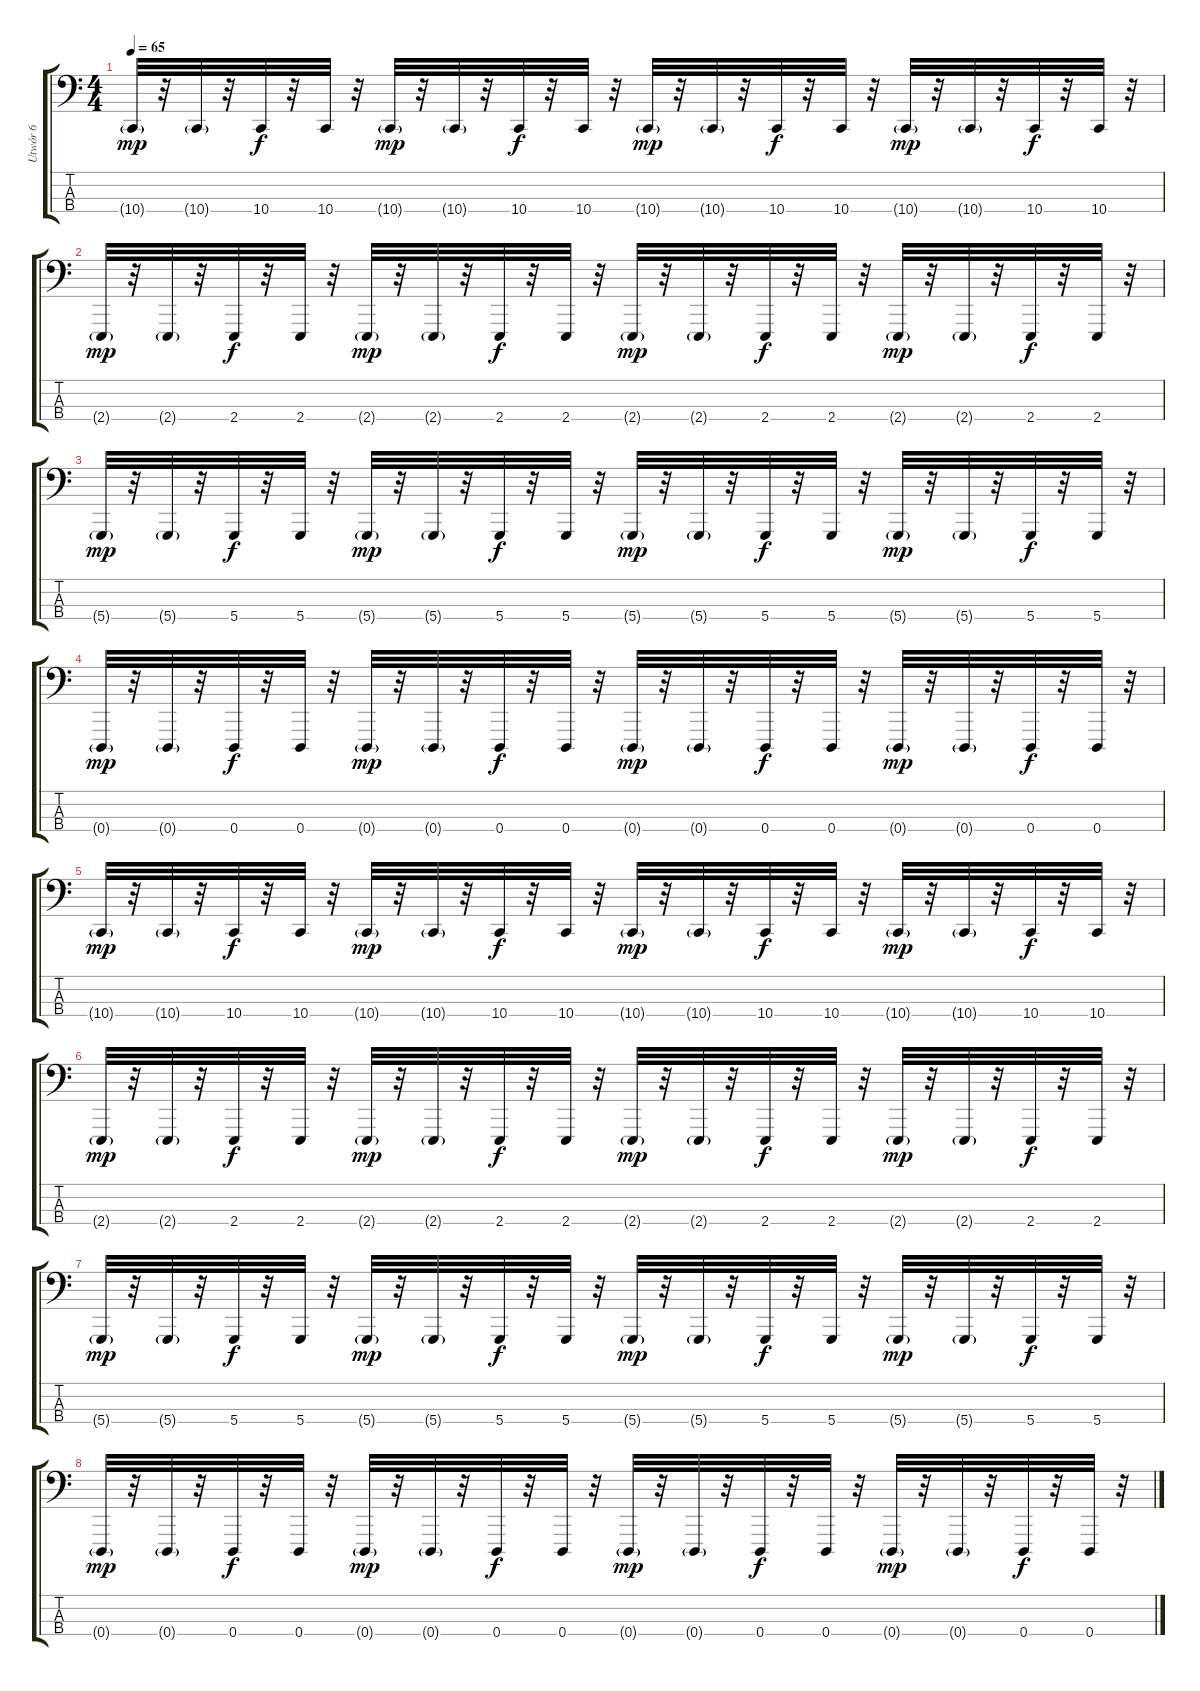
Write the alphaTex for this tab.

\track ("Utwór 6" "Utwór 6") {instrument synthbrass2}
\staff {score tabs}
\tuning (G2 D2 A1 D1) {hide}
\ts (4 4)
\tempo 65
\clef f4
\ks c
10.4{g}.32{dy mp volume 7 instrument synthbass1} r.32 10.4{g}.32 r.32 10.4.32{dy f} r.32 10.4.32 r.32 10.4{g}.32{dy mp} r.32 10.4{g}.32 r.32 10.4.32{dy f} r.32 10.4.32 r.32 10.4{g}.32{dy mp} r.32 10.4{g}.32 r.32 10.4.32{dy f} r.32 10.4.32 r.32 10.4{g}.32{dy mp} r.32 10.4{g}.32 r.32 10.4.32{dy f} r.32 10.4.32 r.32 |
2.4{g}.32{dy mp} r.32 2.4{g}.32 r.32 2.4.32{dy f} r.32 2.4.32 r.32 2.4{g}.32{dy mp} r.32 2.4{g}.32 r.32 2.4.32{dy f} r.32 2.4.32 r.32 2.4{g}.32{dy mp} r.32 2.4{g}.32 r.32 2.4.32{dy f} r.32 2.4.32 r.32 2.4{g}.32{dy mp} r.32 2.4{g}.32 r.32 2.4.32{dy f} r.32 2.4.32 r.32 |
5.4{g}.32{dy mp} r.32 5.4{g}.32 r.32 5.4.32{dy f} r.32 5.4.32 r.32 5.4{g}.32{dy mp} r.32 5.4{g}.32 r.32 5.4.32{dy f} r.32 5.4.32 r.32 5.4{g}.32{dy mp} r.32 5.4{g}.32 r.32 5.4.32{dy f} r.32 5.4.32 r.32 5.4{g}.32{dy mp} r.32 5.4{g}.32 r.32 5.4.32{dy f} r.32 5.4.32 r.32 |
0.4{g}.32{dy mp} r.32 0.4{g}.32 r.32 0.4.32{dy f} r.32 0.4.32 r.32 0.4{g}.32{dy mp} r.32 0.4{g}.32 r.32 0.4.32{dy f} r.32 0.4.32 r.32 0.4{g}.32{dy mp} r.32 0.4{g}.32 r.32 0.4.32{dy f} r.32 0.4.32 r.32 0.4{g}.32{dy mp} r.32 0.4{g}.32 r.32 0.4.32{dy f} r.32 0.4.32 r.32 |
10.4{g}.32{dy mp} r.32 10.4{g}.32 r.32 10.4.32{dy f} r.32 10.4.32 r.32 10.4{g}.32{dy mp} r.32 10.4{g}.32 r.32 10.4.32{dy f} r.32 10.4.32 r.32 10.4{g}.32{dy mp} r.32 10.4{g}.32 r.32 10.4.32{dy f} r.32 10.4.32 r.32 10.4{g}.32{dy mp} r.32 10.4{g}.32 r.32 10.4.32{dy f} r.32 10.4.32 r.32 |
2.4{g}.32{dy mp} r.32 2.4{g}.32 r.32 2.4.32{dy f} r.32 2.4.32 r.32 2.4{g}.32{dy mp} r.32 2.4{g}.32 r.32 2.4.32{dy f} r.32 2.4.32 r.32 2.4{g}.32{dy mp} r.32 2.4{g}.32 r.32 2.4.32{dy f} r.32 2.4.32 r.32 2.4{g}.32{dy mp} r.32 2.4{g}.32 r.32 2.4.32{dy f} r.32 2.4.32 r.32 |
5.4{g}.32{dy mp} r.32 5.4{g}.32 r.32 5.4.32{dy f} r.32 5.4.32 r.32 5.4{g}.32{dy mp} r.32 5.4{g}.32 r.32 5.4.32{dy f} r.32 5.4.32 r.32 5.4{g}.32{dy mp} r.32 5.4{g}.32 r.32 5.4.32{dy f} r.32 5.4.32 r.32 5.4{g}.32{dy mp} r.32 5.4{g}.32 r.32 5.4.32{dy f} r.32 5.4.32 r.32 |
0.4{g}.32{dy mp} r.32 0.4{g}.32 r.32 0.4.32{dy f} r.32 0.4.32 r.32 0.4{g}.32{dy mp} r.32 0.4{g}.32 r.32 0.4.32{dy f} r.32 0.4.32 r.32 0.4{g}.32{dy mp} r.32 0.4{g}.32 r.32 0.4.32{dy f} r.32 0.4.32 r.32 0.4{g}.32{dy mp} r.32 0.4{g}.32 r.32 0.4.32{dy f} r.32 0.4.32 r.32
